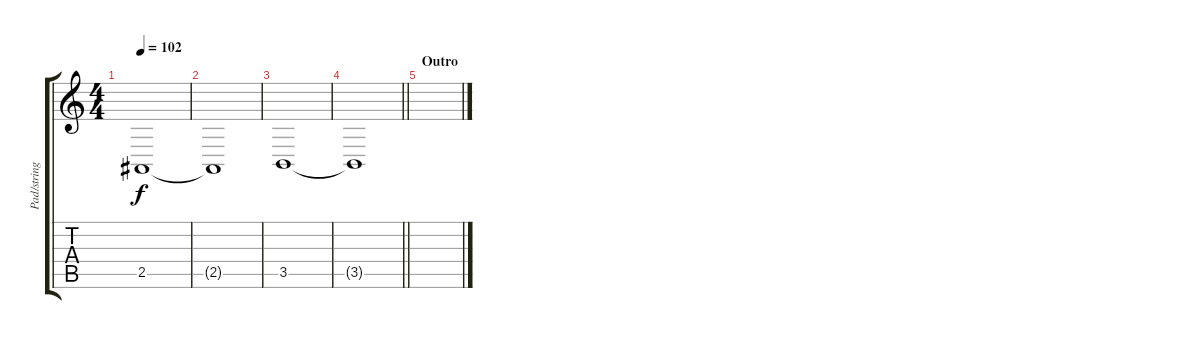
\track ("Pad/string" "Pad/string") {instrument violin}
\staff {score tabs}
\tuning (Eb4 Bb3 Gb3 Db3 Ab2 Eb2) {hide}
\ts (4 4)
\tempo 102
\clef g2
\ks c
2.5.1{dy f} |
2.5{t}.1 |
3.5.1 |
\barLineRight lightlight
3.5{t}.1 |
\section ("" "Outro")
